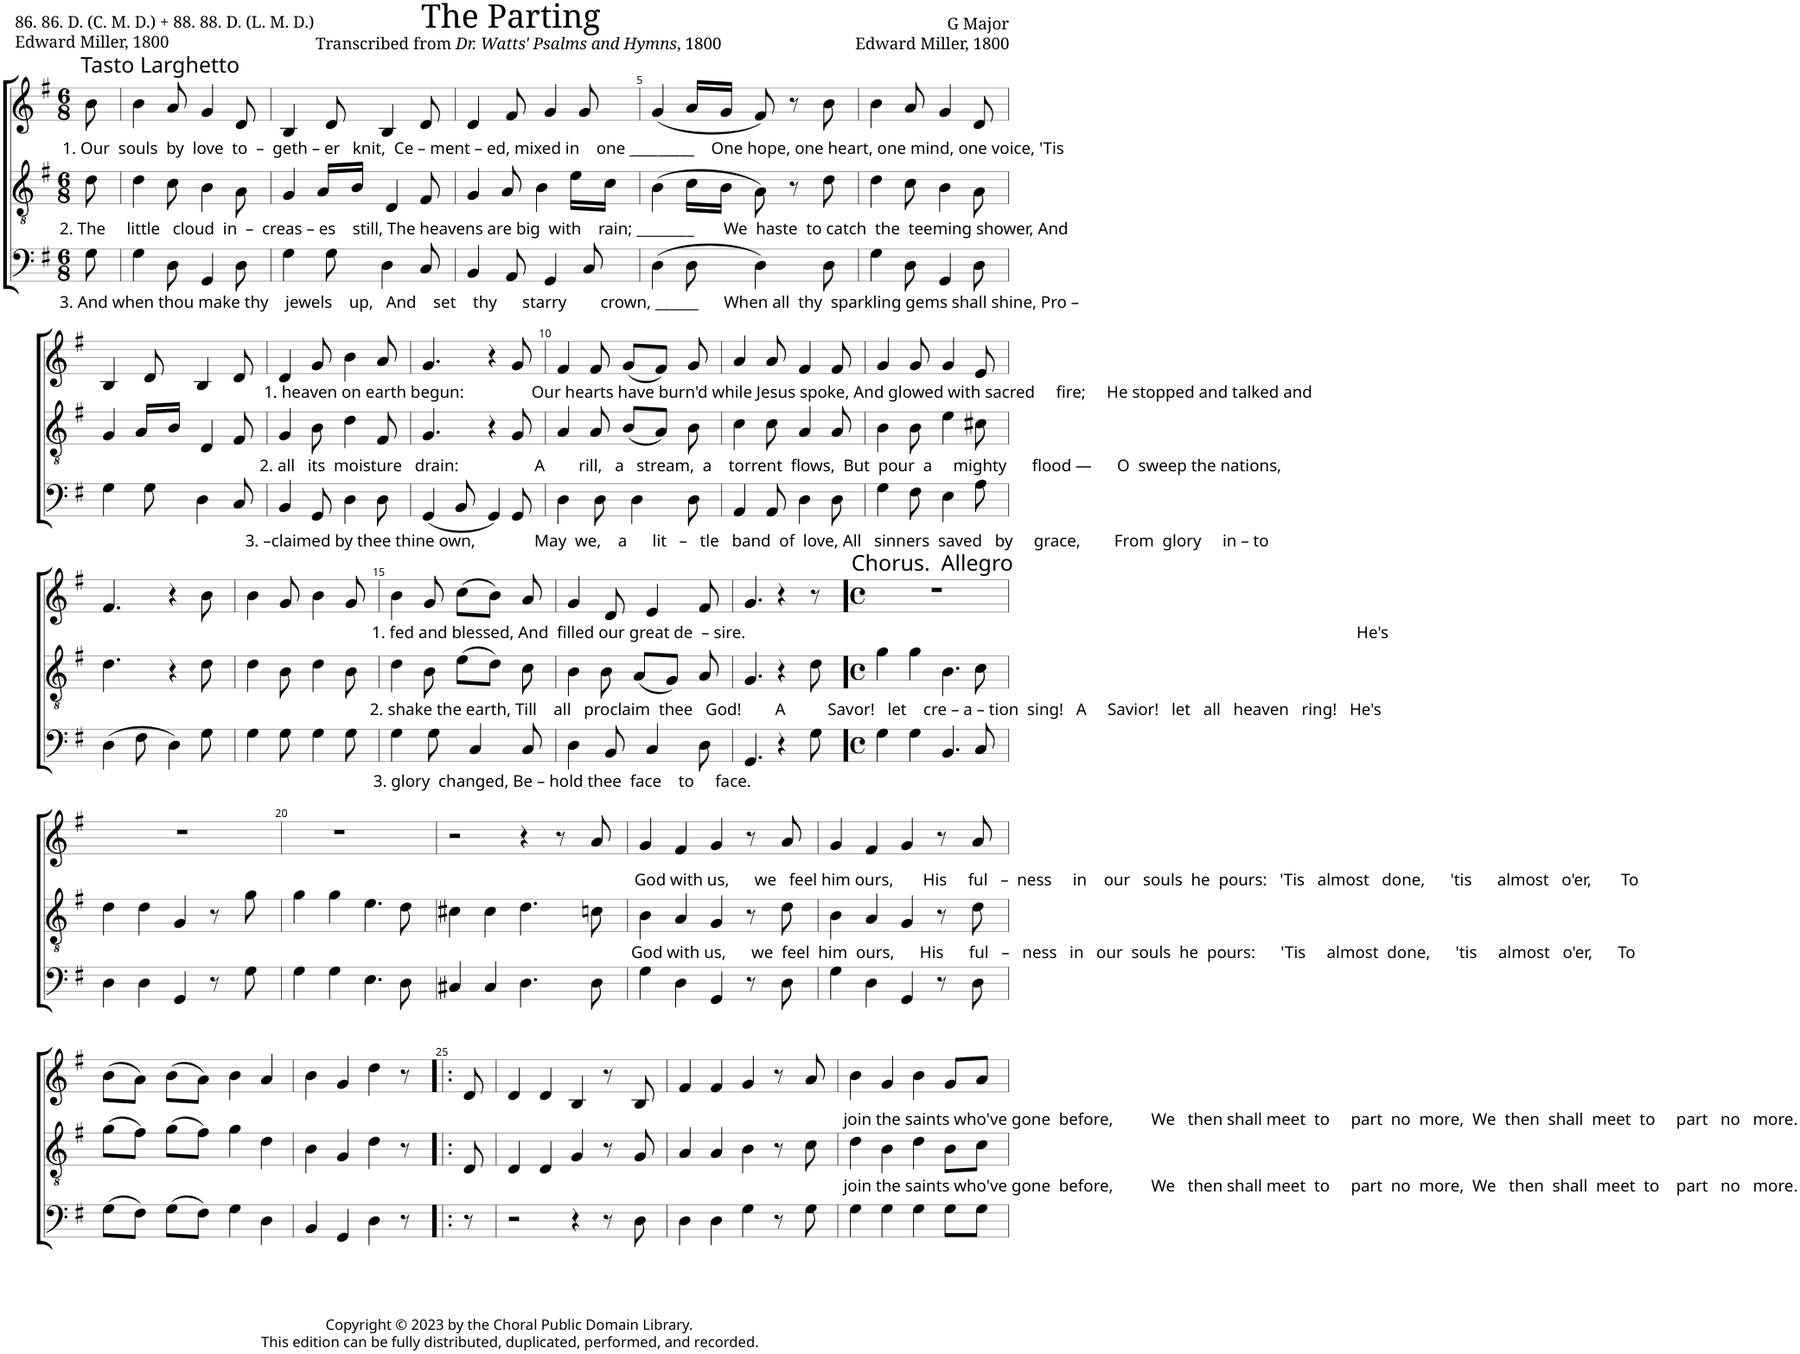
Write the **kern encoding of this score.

**kern	**kern	**kern	**kern
*part4	*part3	*part2	*part1
*staff4	*staff3	*staff2	*staff1
*I"Bass	*I"Tenor	*I"Voice	*I"Tr.
*	*	*	*I'Tr.
*clefF4	*clefGv2	*clefG2	*clefG2
*k[f#]	*k[f#]	*k[f#]	*k[f#]
*M6/8	*M6/8	*M6/8	*M6/8
=1	=1	=1	=1
!	!	!LO:TX:b:t=1. Our  souls  by  love  to  –  geth – er   knit,  Ce – ment – ed, mixed in    one _________    One hope, one heart, one mind, one voice, 'Tis	!
!	!	!LO:TX:a:t=Tasto Larghetto	!
!	!LO:TX:b:t=2. The     little   cloud  in  –  creas – es    still, The heavens are big  with    rain; ________       We  haste  to catch  the  teeming shower, And	!	!
!LO:TX:b:t=3. And when thou make thy    jewels    up,   And    set    thy      starry        crown, ______      When all  thy  sparkling gems shall shine, Pro –	!	!	!
8G!\	8d!\	8b!\	8r
=2	=2	=2	=2
4G!\	4d!\	4b!\	2.r
8D!\	8c!\	8a!/	.
4GG!/	4B!\	4g!/	.
8D!\	8A!\	8d!/	.
=3	=3	=3	=3
4G!\	4G!/	4B!/	2.r
8G!\	16A!/LL	8d!/	.
.	16B!/JJ	.	.
4D!\	4D!/	4B!/	.
8C!/	8F#!/	8d!/	.
=4	=4	=4	=4
4BB!/	4G!/	4d!/	2.r
8AA!/	8A!/	8f#!/	.
4GG!/	4B!\	4g!/	.
8C!/	16e!\LL	8g!/	.
.	16c!\JJ	.	.
=5	=5	=5	=5
(4D!\	(4B!\	(4g!/	2.r
8D!\	16c!\LL	16a!/LL	.
.	16B!\JJ	16g!/JJ	.
4D!\)	8A!\)	8f#!/)	.
.	8r	8r	.
8D!\	8d!\	8b!\	.
=6	=6	=6	=6
4G!\	4d!\	4b!\	2.r
8D!\	8c!\	8a!/	.
4GG!/	4B!\	4g!/	.
8D!\	8A!\	8d!/	.
!!LO:LB:g=z
=7	=7	=7	=7
4G!\	4G!/	4B!/	2.r
8G!\	16A!/LL	8d!/	.
.	16B!/JJ	.	.
4D!\	4D!/	4B!/	.
8C!/	8F#!/	8d!/	.
=8	=8	=8	=8
!	!	!LO:TX:b:t=1. heaven on earth begun&colon;                Our hearts have burn'd while Jesus spoke, And glowed with sacred     fire;     He stopped and talked and	!
!	!LO:TX:b:t=2. all   its  moisture   drain&colon;                  A        rill,   a   stream,  a    torrent  flows,  But  pour  a     mighty      flood —      O  sweep the nations,	!	!
!LO:TX:b:t=3. –claimed by thee thine own,              May  we,    a      lit   –   tle   band  of  love, All   sinners  saved   by     grace,        From  glory     in – to	!	!	!
4BB!/	4G!/	4d!/	2.r
8GG!/	8B!\	8g!/	.
4D!\	4d!\	4b!\	.
8D!\	8F#!/	8a!/	.
=9	=9	=9	=9
(4GG!/	4.G!/	4.g!/	2r
8BB!/	.	.	.
4GG!/)	4r	4r	.
.	.	.	8r
8GG!/	8G!/	8g!/	8r
=10	=10	=10	=10
4D!\	4A!/	4f#!/	2.r
8D!\	8A!/	8f#!/	.
4D!\	(8B!/L	(8g!/L	.
.	8A!/J)	8f#!/J)	.
8D!\	8B!\	8g!/	.
=11	=11	=11	=11
4AA!/	4c!\	4a!/	2.r
8AA!/	8c!\	8a!/	.
4D!\	4A!/	4f#!/	.
8D!\	8A!/	8f#!/	.
=12	=12	=12	=12
4G!\	4B!\	4g!/	2.r
8F#!\	8B!\	8g!/	.
4E!\	4e!\	4g!/	.
8A!\	8c#X!\	8e!/	.
!!LO:LB:g=z
=13	=13	=13	=13
(4D!\	4.d!\	4.f#!/	2.r
8F#!\	.	.	.
4D!\)	4r	4r	.
8G!\	8d!\	8b!\	.
=14	=14	=14	=14
4G!\	4d!\	4b!\	2.r
8G!\	8B!\	8g!/	.
4G!\	4d!\	4b!\	.
8G!\	8B!\	8g!/	.
=15	=15	=15	=15
!	!	!LO:TX:b:t=1. fed and blessed, And  filled our great de  – sire.                                                                                                                                                 He's	!
!	!LO:TX:b:t=2. shake the earth, Till    all   proclaim  thee   God!        A          Savor!   let    cre – a – tion  sing!   A     Savior!   let   all   heaven   ring!   He's	!	!
!LO:TX:b:t=3. glory  changed, Be – hold thee  face    to     face.	!	!	!
4G!\	4d!\	4b!\	2.r
8G!\	8B!\	8g!/	.
4C!/	(8e!\L	(8cc!\L	.
.	8d!\J)	8b!\J)	.
8C!/	8c!\	8a!/	.
=16	=16	=16	=16
4D!\	4B!\	4g!/	2.r
8BB!/	8B!\	8d!/	.
4C!/	(8A!/L	4e!/	.
.	8G!/J)	.	.
8D!\	8A!/	8f#!/	.
=17	=17	=17	=17
4.GG!/	4.G!/	4.g!/	2.r
4r	4r	4r	.
8G!\	8d!\	8r	.
=18!	=18!	=18!	=18!
*M4/4	*M4/4	*M4/4	*M4/4
*met(c)	*met(c)	*met(c)	*met(c)
!	!	!LO:TX:a:t=Chorus.  Allegro	!
4G!\	4g!\	1r	1r
4G!\	4g!\	.	.
4.BB!/	4.B!\	.	.
8C!/	8c!\	.	.
!!LO:LB:g=z
=19	=19	=19	=19
4D!\	4d!\	1r	1r
4D!\	4d!\	.	.
4GG!/	4G!/	.	.
8r	8r	.	.
8G!\	8g!\	.	.
=20	=20	=20	=20
4G!\	4g!\	1r	1r
4G!\	4g!\	.	.
4.E!\	4.e!\	.	.
8D!\	8d!\	.	.
=21	=21	=21	=21
4C#X!/	4c#X!\	2r	1r
4C#!/	4c#!\	.	.
4.D!\	4.d!\	4r	.
.	.	8r	.
8D!\	8cn!\	8a!/	.
=22	=22	=22	=22
!	!	!LO:TX:b:t=God with us,      we   feel him ours,       His     ful   –  ness     in    our   souls  he  pours&colon;   'Tis   almost   done,      'tis      almost   o'er,       To	!
!	!LO:TX:b:t=God with us,      we  feel  him  ours,      His      ful   –   ness   in   our  souls  he  pours&colon;      'Tis     almost  done,      'tis     almost   o'er,      To	!	!
4G!\	4B!\	4g!/	1r
4D!\	4A!/	4f#!/	.
4GG!/	4G!/	4g!/	.
8r	8r	8r	.
8D!\	8d!\	8a!/	.
=23	=23	=23	=23
4G!\	4B!\	4g!/	1r
4D!\	4A!/	4f#!/	.
4GG!/	4G!/	4g!/	.
8r	8r	8r	.
8D!\	8d!\	8a!/	.
!!LO:LB:g=z
=24	=24	=24	=24
(8G!\L	(8g!\L	(8b!\L	1r
8F#!\J)	8f#!\J)	8a!\J)	.
(8G!\L	(8g!\L	(8b!\L	.
8F#!\J)	8f#!\J)	8a!\J)	.
4G!\	4g!\	4b!\	.
4D!\	4d!\	4a!/	.
=24	=24	=24	=24
4BB!/	4B!\	4b!\	2r
4GG!/	4G!/	4g!/	.
4D!\	4d!\	4dd!\	4r
8r	8r	8r	8r
=25!|:	=25!|:	=25!|:	=25!|:
8r	8D!/	8d!/	8r
=26	=26	=26	=26
2r	4D!/	4d!/	1r
.	4D!/	4d!/	.
4r	4G!/	4B!/	.
8r	8r	8r	.
8D!\	8G!/	8B!/	.
=27	=27	=27	=27
4D!\	4A!/	4f#!/	1r
4D!\	4A!/	4f#!/	.
4G!\	4B!\	4g!/	.
8r	8r	8r	.
8G!\	8c!\	8a!/	.
=28	=28	=28	=28
!	!	!LO:TX:b:t=join the saints who've gone  before,         We   then shall meet  to     part  no  more,  We  then  shall  meet  to     part   no   more.	!
!	!LO:TX:b:t=join the saints who've gone  before,         We   then shall meet  to     part  no  more,  We   then  shall  meet  to    part   no   more.	!	!
4G!\	4d!\	4b!\	1r
4G!\	4B!\	4g!/	.
4G!\	4d!\	4b!\	.
8G!\L	8B!\L	8g!/L	.
8G!\J	8c!\J	8a!/J	.
=	=	=	=
*-	*-	*-	*-
